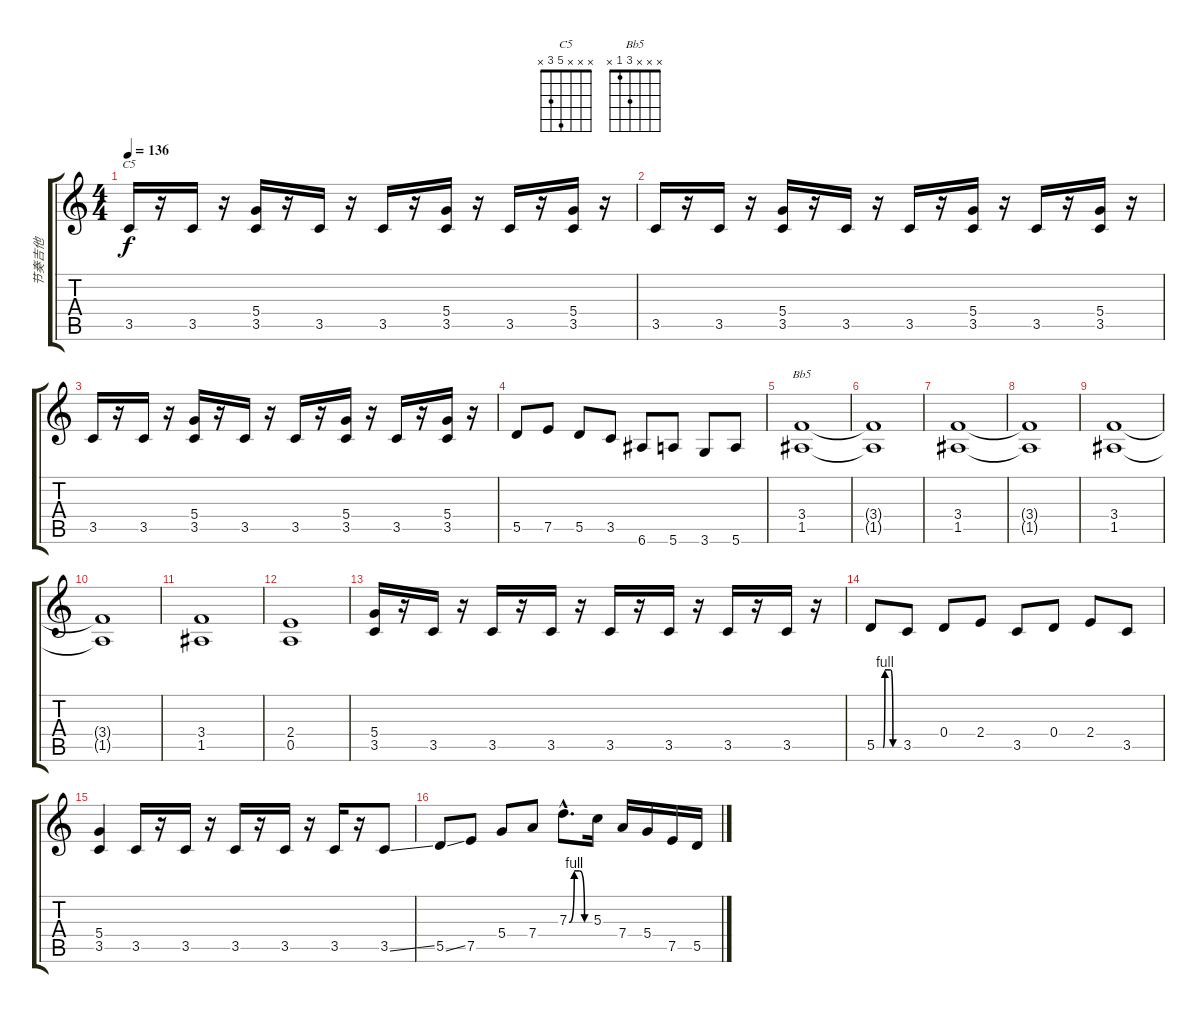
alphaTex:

\track ("节奏吉他" "节奏吉他") {instrument overdrivenguitar}
\staff {score tabs}
\tuning (E4 B3 G3 D3 A2 E2) {hide}
\chord ("C5" x x x 5 3 x)
\chord ("Bb5" x x x 3 1 x)
\ts (4 4)
\tempo 136
\clef g2
\ks c
3.5.16{ch "C5" dy f} r.16 3.5.16 r.16 (5.4 3.5).16 r.16 3.5.16 r.16 3.5.16 r.16 (5.4 3.5).16 r.16 3.5.16 r.16 (5.4 3.5).16 r.16 |
3.5.16 r.16 3.5.16 r.16 (5.4 3.5).16 r.16 3.5.16 r.16 3.5.16 r.16 (5.4 3.5).16 r.16 3.5.16 r.16 (5.4 3.5).16 r.16 |
3.5.16 r.16 3.5.16 r.16 (5.4 3.5).16 r.16 3.5.16 r.16 3.5.16 r.16 (5.4 3.5).16 r.16 3.5.16 r.16 (5.4 3.5).16 r.16 |
5.5.8 7.5.8 5.5.8 3.5.8 6.6.8 5.6.8 3.6.8 5.6.8 |
(3.4 1.5).1{ch "Bb5"} |
(3.4{t} 1.5{t}).1 |
(3.4 1.5).1 |
(3.4{t} 1.5{t}).1 |
(3.4 1.5).1 |
(3.4{t} 1.5{t}).1 |
(3.4 1.5).1 |
(2.4 0.5).1 |
(5.4 3.5).16 r.16 3.5.16 r.16 3.5.16 r.16 3.5.16 r.16 3.5.16 r.16 3.5.16 r.16 3.5.16 r.16 3.5.16 r.16 |
5.5{be (custom 0 0 17 0 22 4 37 4 43 0 60 0)}.8 3.5.8 0.4.8 2.4.8 3.5.8 0.4.8 2.4.8 3.5.8 |
(5.4 3.5).4 3.5.16 r.16 3.5.16 r.16 3.5.16 r.16 3.5.16 r.16 3.5.16 r.16 3.5{ss}.8 |
5.5{ss}.8 7.5.8 5.4.8 7.4.8 7.3{be (custom 0 0 15 4 30 4 45 0 60 0) hac}.8{d} 5.3.16 7.4.16 5.4.16 7.5.16 5.5.16
